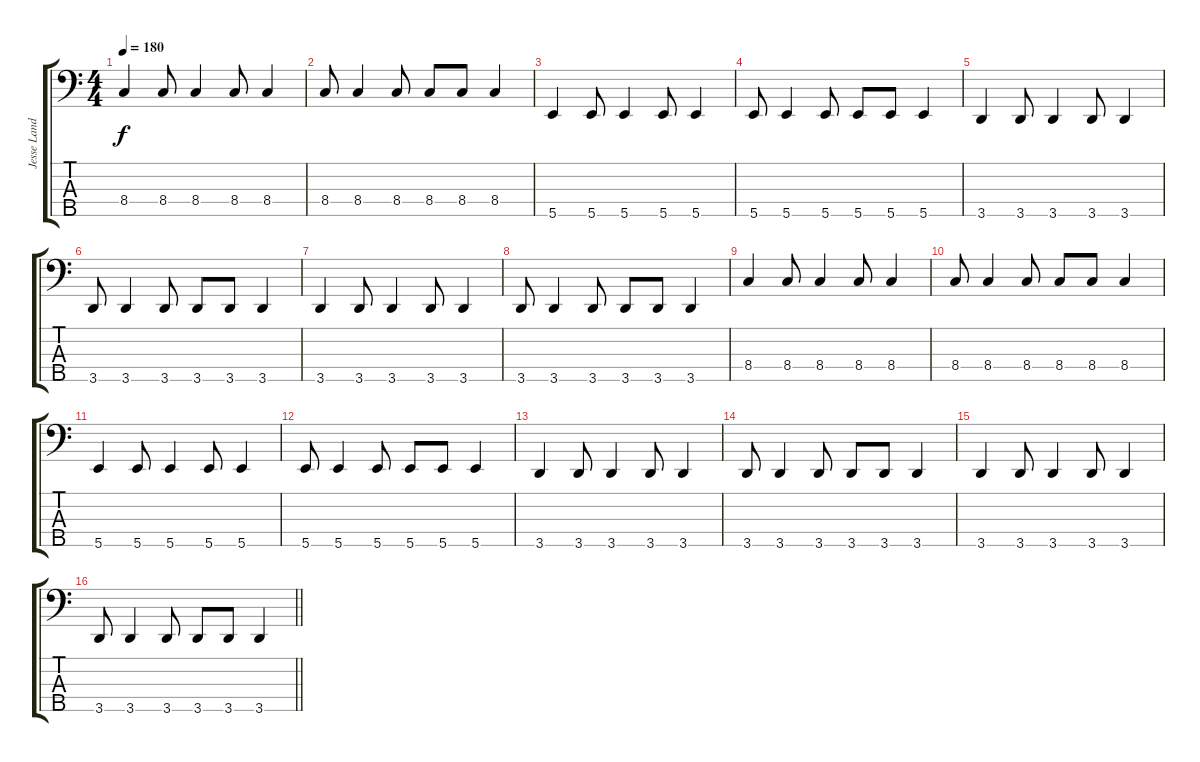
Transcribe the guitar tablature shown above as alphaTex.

\track ("Jesse Landry (Bass)" "Jesse Land") {instrument electricbassfinger}
\staff {score tabs}
\tuning (G2 D2 A1 E1 B0) {hide}
\ts (4 4)
\tempo 180
\clef f4
\ks c
8.4.4{dy f} 8.4.8 8.4.4 8.4.8 8.4.4 |
8.4.8 8.4.4 8.4.8 8.4.8 8.4.8 8.4.4 |
5.5.4 5.5.8 5.5.4 5.5.8 5.5.4 |
5.5.8 5.5.4 5.5.8 5.5.8 5.5.8 5.5.4 |
3.5.4 3.5.8 3.5.4 3.5.8 3.5.4 |
3.5.8 3.5.4 3.5.8 3.5.8 3.5.8 3.5.4 |
3.5.4 3.5.8 3.5.4 3.5.8 3.5.4 |
3.5.8 3.5.4 3.5.8 3.5.8 3.5.8 3.5.4 |
8.4.4 8.4.8 8.4.4 8.4.8 8.4.4 |
8.4.8 8.4.4 8.4.8 8.4.8 8.4.8 8.4.4 |
5.5.4 5.5.8 5.5.4 5.5.8 5.5.4 |
5.5.8 5.5.4 5.5.8 5.5.8 5.5.8 5.5.4 |
3.5.4 3.5.8 3.5.4 3.5.8 3.5.4 |
3.5.8 3.5.4 3.5.8 3.5.8 3.5.8 3.5.4 |
3.5.4 3.5.8 3.5.4 3.5.8 3.5.4 |
\barLineRight lightlight
3.5.8 3.5.4 3.5.8 3.5.8 3.5.8 3.5.4
